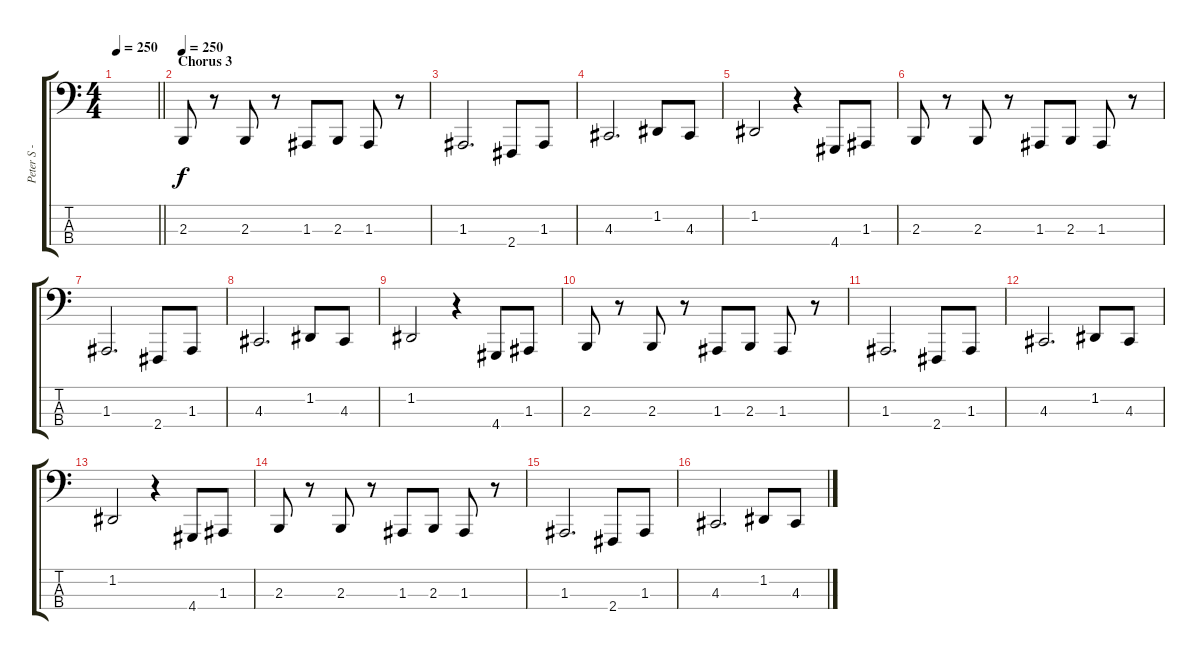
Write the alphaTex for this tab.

\track ("Peter S - Trombone" "Peter S - ") {instrument trombone}
\staff {score tabs}
\tuning (G2 D2 A1 E1) {hide}
\ts (4 4)
\tempo 250
\clef f4
\barLineRight lightlight
\ks c
|
\section ("" "Chorus 3")
\tempo 250
2.3.8 r.8 2.3.8 r.8 1.3.8 2.3.8 1.3.8 r.8 |
1.3.2{d} 2.4.8 1.3.8 |
4.3.2{d} 1.2.8 4.3.8 |
1.2.2 r.4 4.4.8 1.3.8 |
2.3.8 r.8 2.3.8 r.8 1.3.8 2.3.8 1.3.8 r.8 |
1.3.2{d} 2.4.8 1.3.8 |
4.3.2{d} 1.2.8 4.3.8 |
1.2.2 r.4 4.4.8 1.3.8 |
2.3.8 r.8 2.3.8 r.8 1.3.8 2.3.8 1.3.8 r.8 |
1.3.2{d} 2.4.8 1.3.8 |
4.3.2{d} 1.2.8 4.3.8 |
1.2.2 r.4 4.4.8 1.3.8 |
2.3.8 r.8 2.3.8 r.8 1.3.8 2.3.8 1.3.8 r.8 |
1.3.2{d} 2.4.8 1.3.8 |
4.3.2{d} 1.2.8 4.3.8
